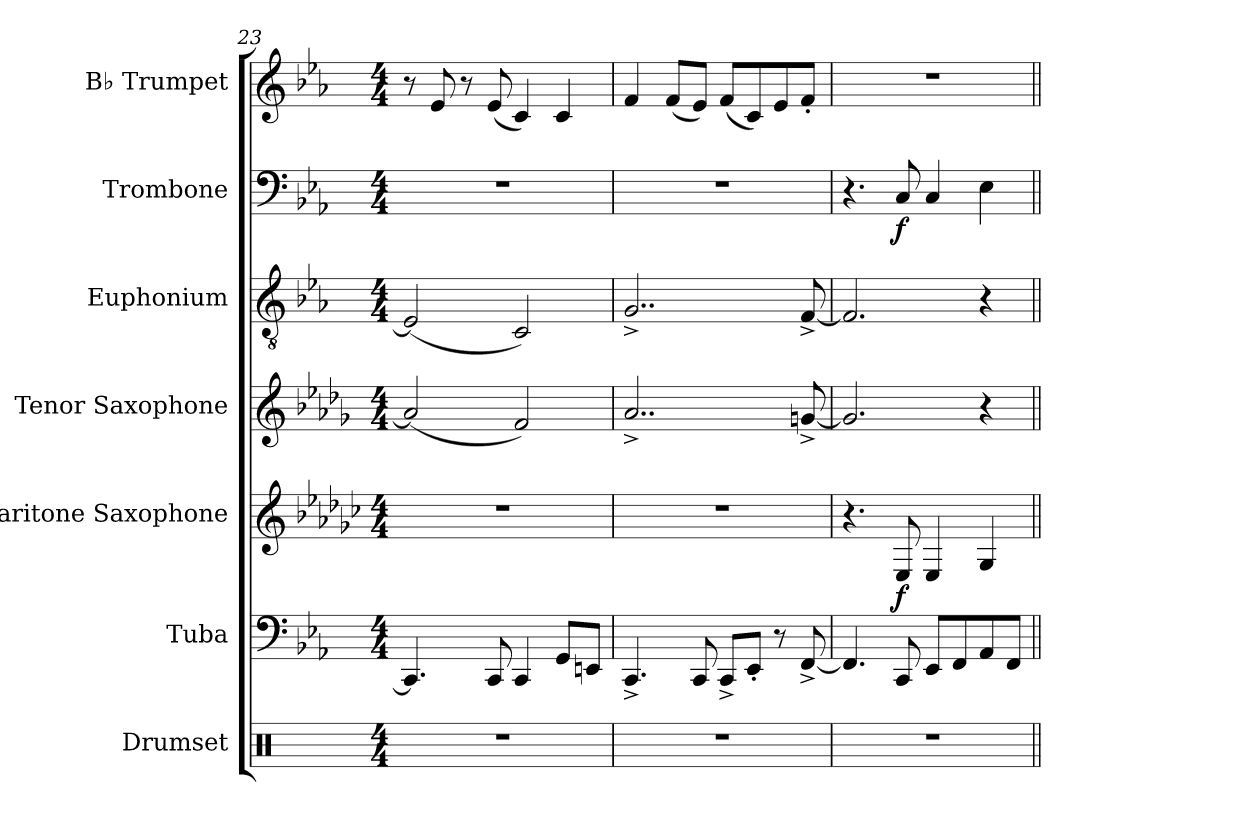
**kern	**kern	**kern	**dynam	**kern	**kern	**kern	**dynam	**kern
*part7	*part6	*part5	*part5	*part4	*part3	*part2	*part2	*part1
*staff7	*staff6	*staff5	*staff5	*staff4	*staff3	*staff2	*staff2	*staff1
*I"Drumset	*I"Tuba	*I"Baritone Saxophone	*	*I"Tenor Saxophone	*I"Euphonium	*I"Trombone	*	*I"B♭ Trumpet
*I'D. Set	*I'Tba.	*I'Bar. Sax.	*	*I'T. Sax.	*I'Eu.	*I'Tbn.	*	*I'B♭ Tpt.
*clefX	*clefF4	*clefG2	*	*clefG2	*clefGv2	*clefF4	*	*clefG2
*	*	*ITrd12c21	*	*ITrd8c14	*ITrd1c2	*	*	*ITrd1c2
*k[]	*k[b-e-a-]	*k[b-e-a-d-g-c-]	*	*k[b-e-a-d-g-]	*k[b-e-a-d-g-]	*k[b-e-a-]	*	*k[b-e-a-d-g-]
*M4/4	*M4/4	*M4/4	*	*M4/4	*M4/4	*M4/4	*	*M4/4
=23	=23	=23	=23	=23	=23	=23	=23	=23
1r	4.CC]	1r	.	(>2A-]	(<2D-]	1r	.	8r
.	.	.	.	.	.	.	.	8d-
.	.	.	.	.	.	.	.	8r
.	8CC	.	.	.	.	.	.	(<8d-
.	4CC	.	.	2F)	2BB-)	.	.	4B-)
.	8GGL	.	.	.	.	.	.	4B-
.	8EEnJ	.	.	.	.	.	.	.
=24	=24	=24	=24	=24	=24	=24	=24	=24
1r	4.CC^	1r	.	2..A-^	2..F^	1r	.	4e-
.	.	.	.	.	.	.	.	(<8e-L
.	8CC	.	.	.	.	.	.	8d-J)
.	8CC^L	.	.	.	.	.	.	(<8e-L
.	8EE-'J	.	.	.	.	.	.	8B-)
.	8r	.	.	.	.	.	.	8d-
.	[8FF^	.	.	[8Gn^	[8E-^	.	.	8e-'J
=25	=25	=25	=25	=25	=25	=25	=25	=25
1r	4.FF]	4.r	.	2.G]	2.E-]	4.r	.	1r
!	!	!	!LO:DY:b	!	!	!	!LO:DY:b	!
.	8CC	8EE-	f	.	.	8C	f	.
.	8EE-L	4EE-	.	.	.	4C	.	.
.	8FF	.	.	.	.	.	.	.
.	8AA-	4GG-	.	4r	4r	4E-	.	.
.	8FFJ	.	.	.	.	.	.	.
=||	=||	=||	=||	=||	=||	=||	=||	=||
*-	*-	*-	*-	*-	*-	*-	*-	*-
